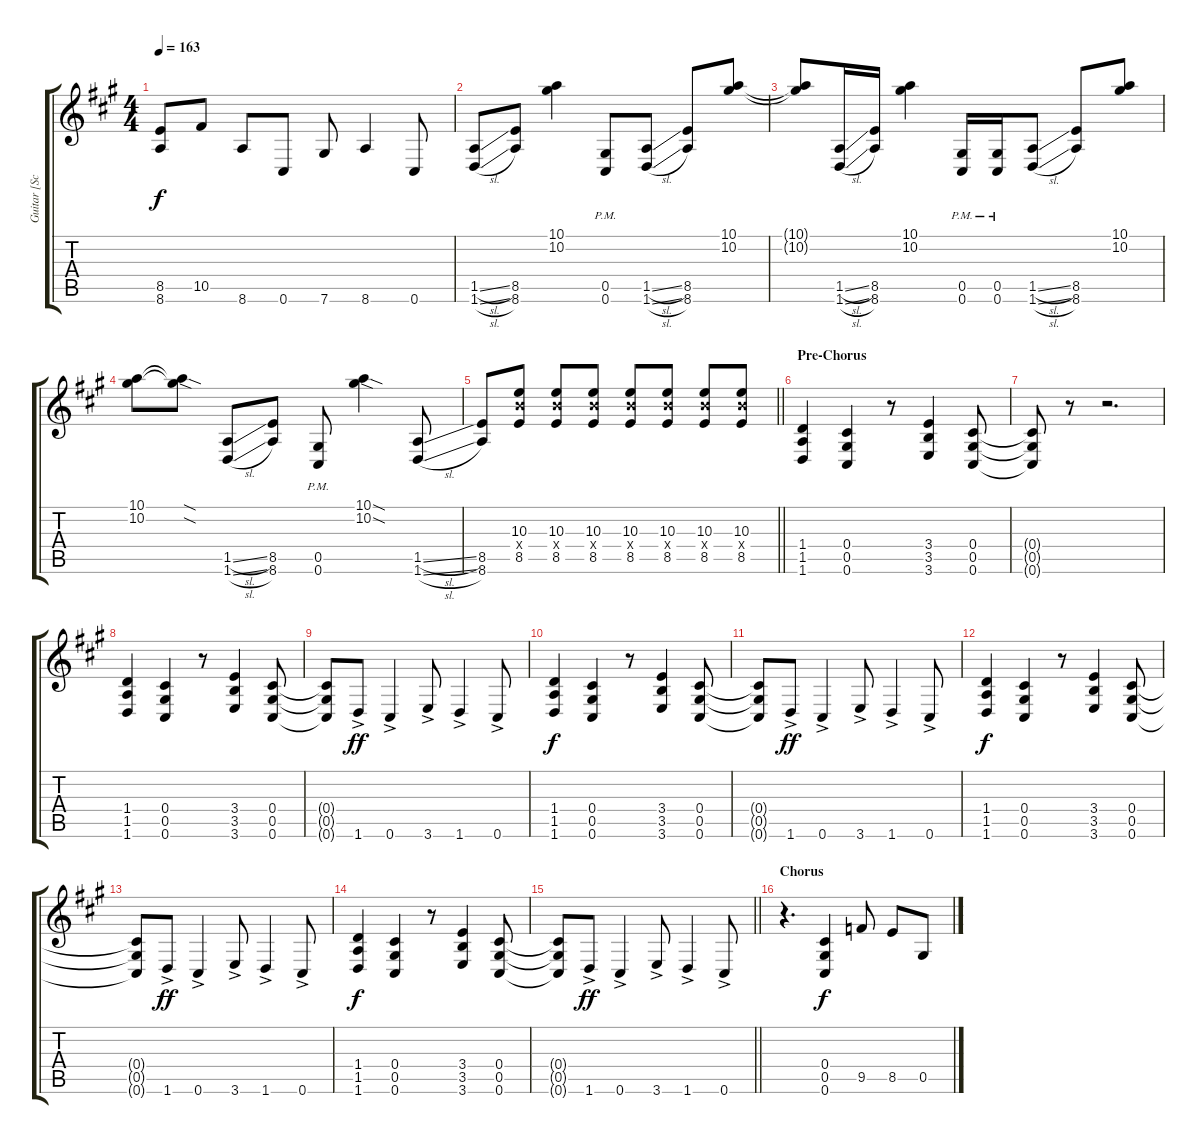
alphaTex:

\track ("Guitar [Scott Henry]" "Guitar [Sc") {instrument distortionguitar}
\staff {score tabs}
\tuning (B3 Bb3 Gb3 Db3 Ab2 Db2) {hide}
\ts (4 4)
\tempo 163
\clef g2
\ks a
(8.5 8.6).8{dy f} 10.5.8 8.6.8 0.6.8 7.6.8 8.6.4 0.6.8 |
(1.5{sl} 1.6{sl}).8 (8.5 8.6).8 (10.1 10.2).4 (0.5{pm} 0.6{pm}).8 (1.5{sl} 1.6{sl}).8 (8.5 8.6).8 (10.1 10.2).8 |
(10.1{t} 10.2{t}).8 (1.5{sl} 1.6{sl}).16 (8.5 8.6).16 (10.1 10.2).4 (0.5{pm} 0.6{pm}).16 (0.5{pm} 0.6{pm}).16 (1.5{sl} 1.6{sl}).8 (8.5 8.6).8 (10.1 10.2).8 |
(10.1 10.2).8 (10.1{sod t} 10.2{sod t}).8 (1.5{sl} 1.6{sl}).8 (8.5 8.6).8 (0.5{pm} 0.6{pm}).8 (10.1{sod} 10.2{sod}).4 (1.5{sl} 1.6{sl}).8 |
\barLineRight lightlight
(8.5 8.6).8 (10.3 10.4{x} 8.5).8 (10.3 10.4{x} 8.5).8 (10.3 10.4{x} 8.5).8 (10.3 10.4{x} 8.5).8 (10.3 10.4{x} 8.5).8 (10.3 10.4{x} 8.5).8 (10.3 10.4{x} 8.5).8 |
\section ("" "Pre-Chorus")
(1.4 1.5 1.6).4 (0.4 0.5 0.6).4 r.8 (3.4 3.5 3.6).4 (0.4 0.5 0.6).8 |
(0.4{t} 0.5{t} 0.6{t}).8 r.8 r.2{d} |
(1.4 1.5 1.6).4 (0.4 0.5 0.6).4 r.8 (3.4 3.5 3.6).4 (0.4 0.5 0.6).8 |
(0.4{t} 0.5{t} 0.6{t}).8 1.6{ac}.8{dy ff} 0.6{ac}.4 3.6{ac}.8 1.6{ac}.4 0.6{ac}.8 |
(1.4 1.5 1.6).4{dy f} (0.4 0.5 0.6).4 r.8 (3.4 3.5 3.6).4 (0.4 0.5 0.6).8 |
(0.4{t} 0.5{t} 0.6{t}).8 1.6{ac}.8{dy ff} 0.6{ac}.4 3.6{ac}.8 1.6{ac}.4 0.6{ac}.8 |
(1.4 1.5 1.6).4{dy f} (0.4 0.5 0.6).4 r.8 (3.4 3.5 3.6).4 (0.4 0.5 0.6).8 |
(0.4{t} 0.5{t} 0.6{t}).8 1.6{ac}.8{dy ff} 0.6{ac}.4 3.6{ac}.8 1.6{ac}.4 0.6{ac}.8 |
(1.4 1.5 1.6).4{dy f} (0.4 0.5 0.6).4 r.8 (3.4 3.5 3.6).4 (0.4 0.5 0.6).8 |
\barLineRight lightlight
(0.4{t} 0.5{t} 0.6{t}).8 1.6{ac}.8{dy ff} 0.6{ac}.4 3.6{ac}.8 1.6{ac}.4 0.6{ac}.8 |
\section ("" "Chorus")
r.4{d} (0.4 0.5 0.6).4{dy f} 9.5.8 8.5.8 0.5.8
